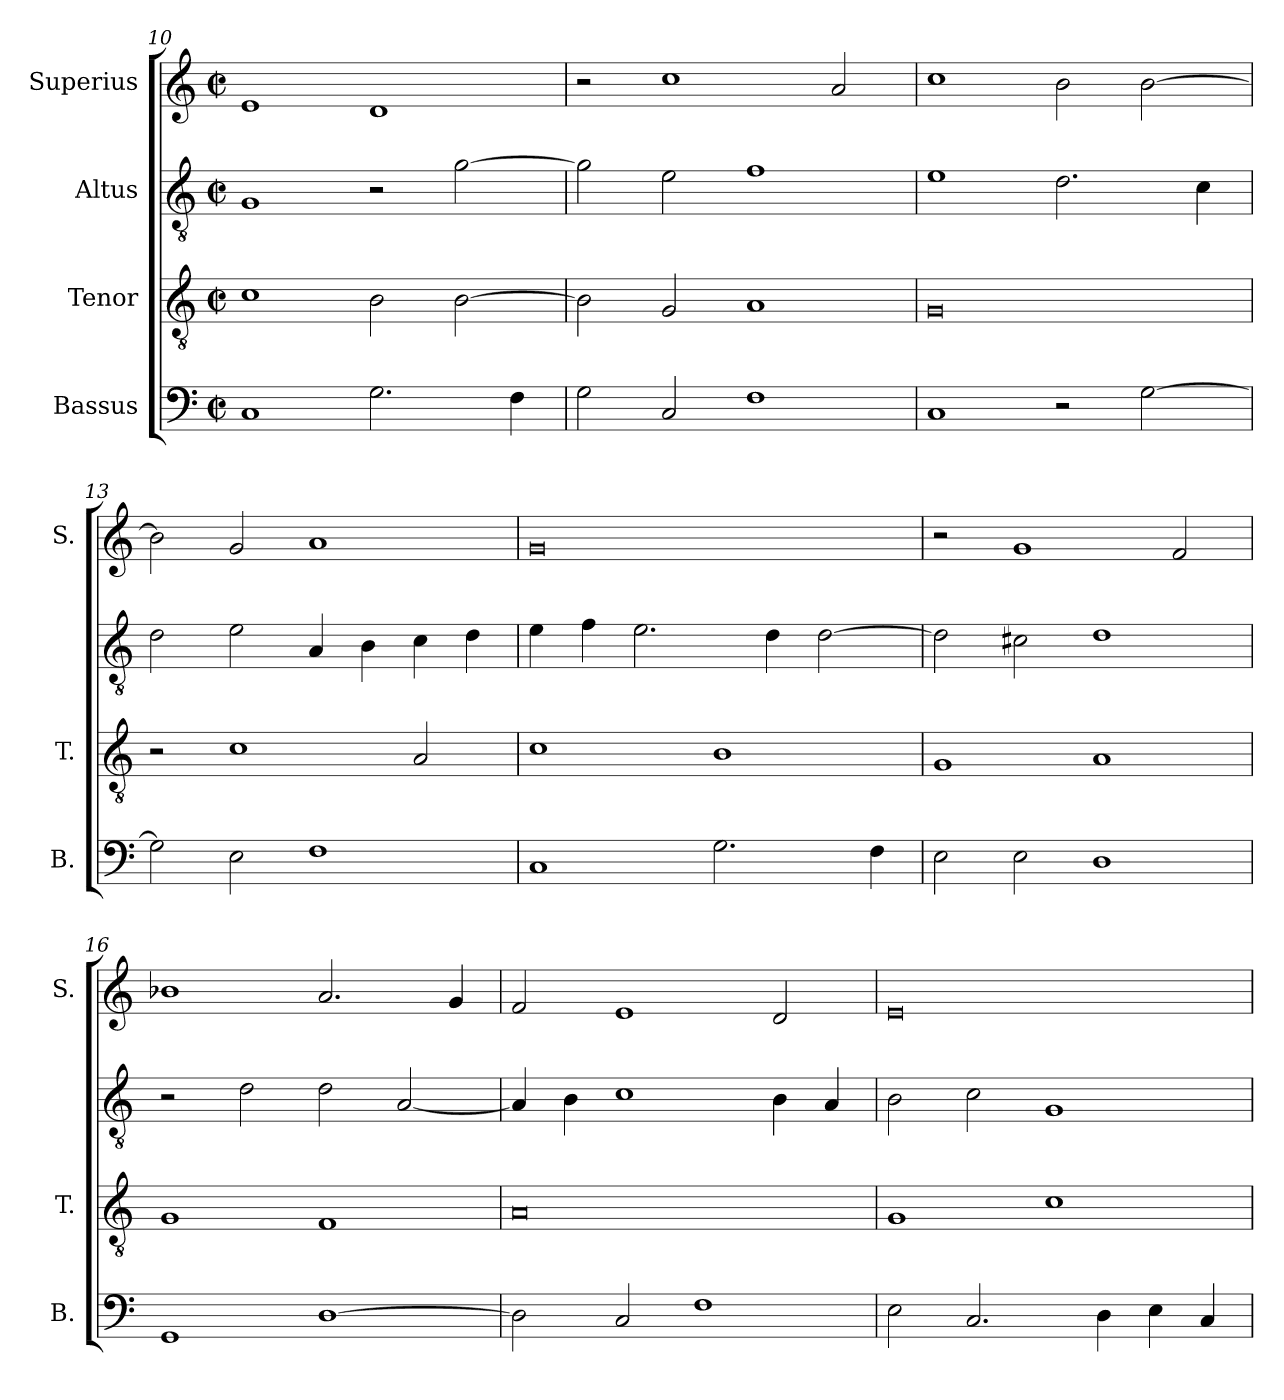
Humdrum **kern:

**kern	**kern	**kern	**kern
*part4	*part3	*part2	*part1
*staff4	*staff3	*staff2	*staff1
*I"Bassus	*I"Tenor	*I"Altus	*I"Superius
*I'B.	*I'T.	*	*I'S.
*clefF4	*clefGv2	*clefGv2	*clefG2
*	*ITrd7c12	*ITrd7c12	*
*k[]	*k[]	*k[]	*k[]
*C:	*C:	*C:	*C:
*M2/2	*M2/2	*M2/2	*M2/2
*met(c|)	*met(c|)	*met(c|)	*met(c|)
=10	=10	=10	=10
1Ci	1Ci	1GGi	1ei
2.Gi\	2BBi\	2r	1di
.	[>2BBi\	[>2Gi\	.
4Fi\	.	.	.
!!LO:LB:g=z
=11	=11	=11	=11
2Gi\	2BBi\]	2Gi\]	2r
2Ci/	2GGi/	2Ei\	1cci
1Fi	1AAi	1Fi	.
.	.	.	2ai/
=12	=12	=12	=12
1Ci	0GGi	1Ei	1cci
2r	.	2.Di\	2bi\
[>2Gi\	.	.	[>2bi\
.	.	4Ci\	.
=13	=13	=13	=13
2Gi\]	2r	2Di\	2bi\]
2Ei\	1Ci	2Ei\	2gi/
1Fi	.	4AAi/	1ai
.	.	4BBi\	.
.	2AAi/	4Ci\	.
.	.	4Di\	.
=14	=14	=14	=14
1Ci	1Ci	4Ei\	0gi
.	.	4Fi\	.
.	.	2.Ei\	.
2.Gi\	1BBi	.	.
.	.	4Di\	.
.	.	[>2Di\	.
4Fi\	.	.	.
=15	=15	=15	=15
2Ei\	1GGi	2Di\]	2r
2Ei\	.	2C#Xi\	1gi
1Di	1AAi	1Di	.
.	.	.	2fi/
!!LO:PB:g=z
=16	=16	=16	=16
1GGi	1GGi	2r	1b-Xi
.	.	2Di\	.
[>1Di	1FFi	2Di\	2.ai/
.	.	[<2AAi/	.
.	.	.	4gi/
=17	=17	=17	=17
2Di\]	0AAi	4AAi/]	2fi/
.	.	4BBi\	.
2Ci/	.	1Ci	1ei
1Fi	.	.	.
.	.	4BBi\	2di/
.	.	4AAi/	.
=18	=18	=18	=18
2Ei\	1GGi	2BBi\	0ei
2.Ci/	.	2Ci\	.
.	1Ci	1GGi	.
4Di\	.	.	.
4Ei\	.	.	.
4Ci/	.	.	.
=	=	=	=
*-	*-	*-	*-
